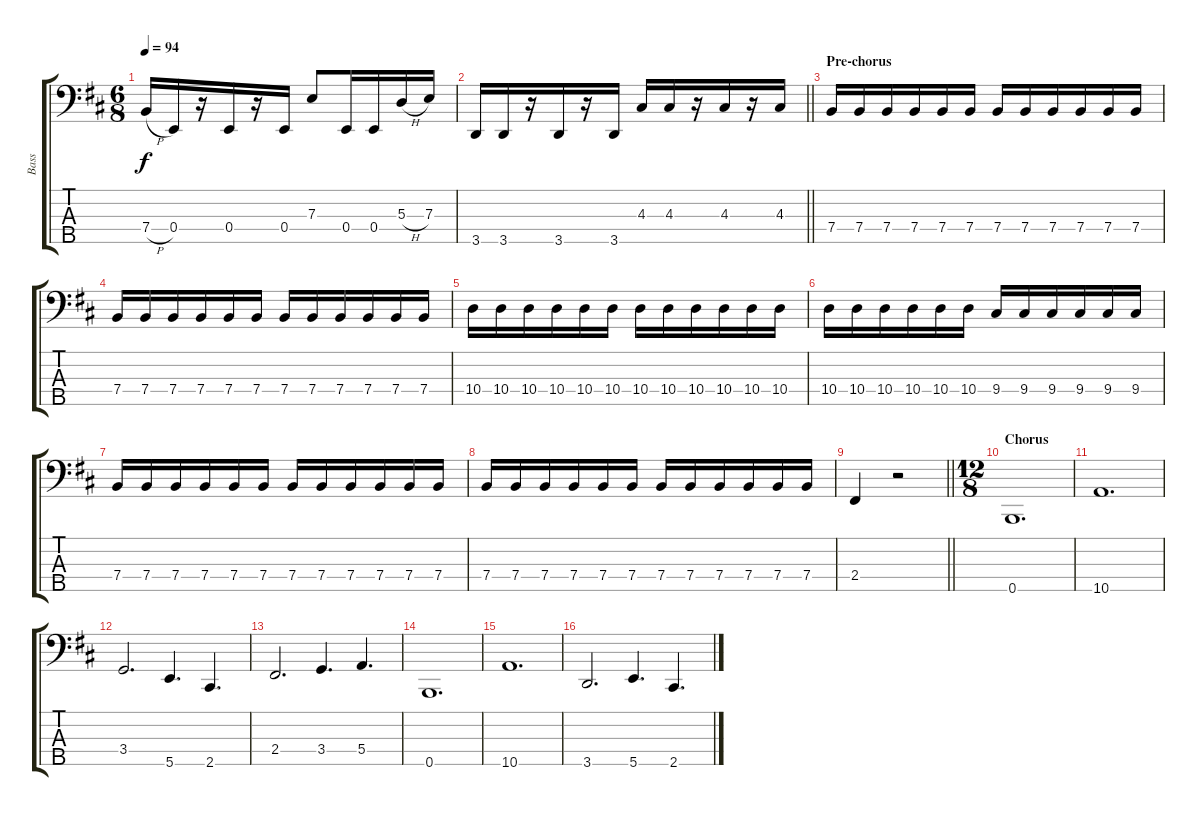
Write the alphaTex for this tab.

\track ("Bass" "Bass") {instrument electricbasspick}
\staff {score tabs}
\tuning (G2 D2 A1 E1 B0) {hide}
\ts (6 8)
\tempo 94
\clef f4
\ks bminor
7.4{h}.16{dy f} 0.4.16 r.16 0.4.16 r.16 0.4.16 7.3.8 0.4.16 0.4.16 5.3{h}.16 7.3.16 |
\barLineRight lightlight
3.5.16 3.5.16 r.16 3.5.16 r.16 3.5.16 4.3.16 4.3.16 r.16 4.3.16 r.16 4.3.16 |
\section ("" "Pre-chorus")
7.4.16 7.4.16 7.4.16 7.4.16 7.4.16 7.4.16 7.4.16 7.4.16 7.4.16 7.4.16 7.4.16 7.4.16 |
7.4.16 7.4.16 7.4.16 7.4.16 7.4.16 7.4.16 7.4.16 7.4.16 7.4.16 7.4.16 7.4.16 7.4.16 |
10.4.16 10.4.16 10.4.16 10.4.16 10.4.16 10.4.16 10.4.16 10.4.16 10.4.16 10.4.16 10.4.16 10.4.16 |
10.4.16 10.4.16 10.4.16 10.4.16 10.4.16 10.4.16 9.4.16 9.4.16 9.4.16 9.4.16 9.4.16 9.4.16 |
7.4.16 7.4.16 7.4.16 7.4.16 7.4.16 7.4.16 7.4.16 7.4.16 7.4.16 7.4.16 7.4.16 7.4.16 |
7.4.16 7.4.16 7.4.16 7.4.16 7.4.16 7.4.16 7.4.16 7.4.16 7.4.16 7.4.16 7.4.16 7.4.16 |
\barLineRight lightlight
2.4.4 r.2 |
\ts (12 8)
\section ("" "Chorus")
0.5.1{d} |
10.5.1{d} |
3.4.2{d} 5.5.4{d} 2.5.4{d} |
2.4.2{d} 3.4.4{d} 5.4.4{d} |
0.5.1{d} |
10.5.1{d} |
3.5.2{d} 5.5.4{d} 2.5.4{d}
